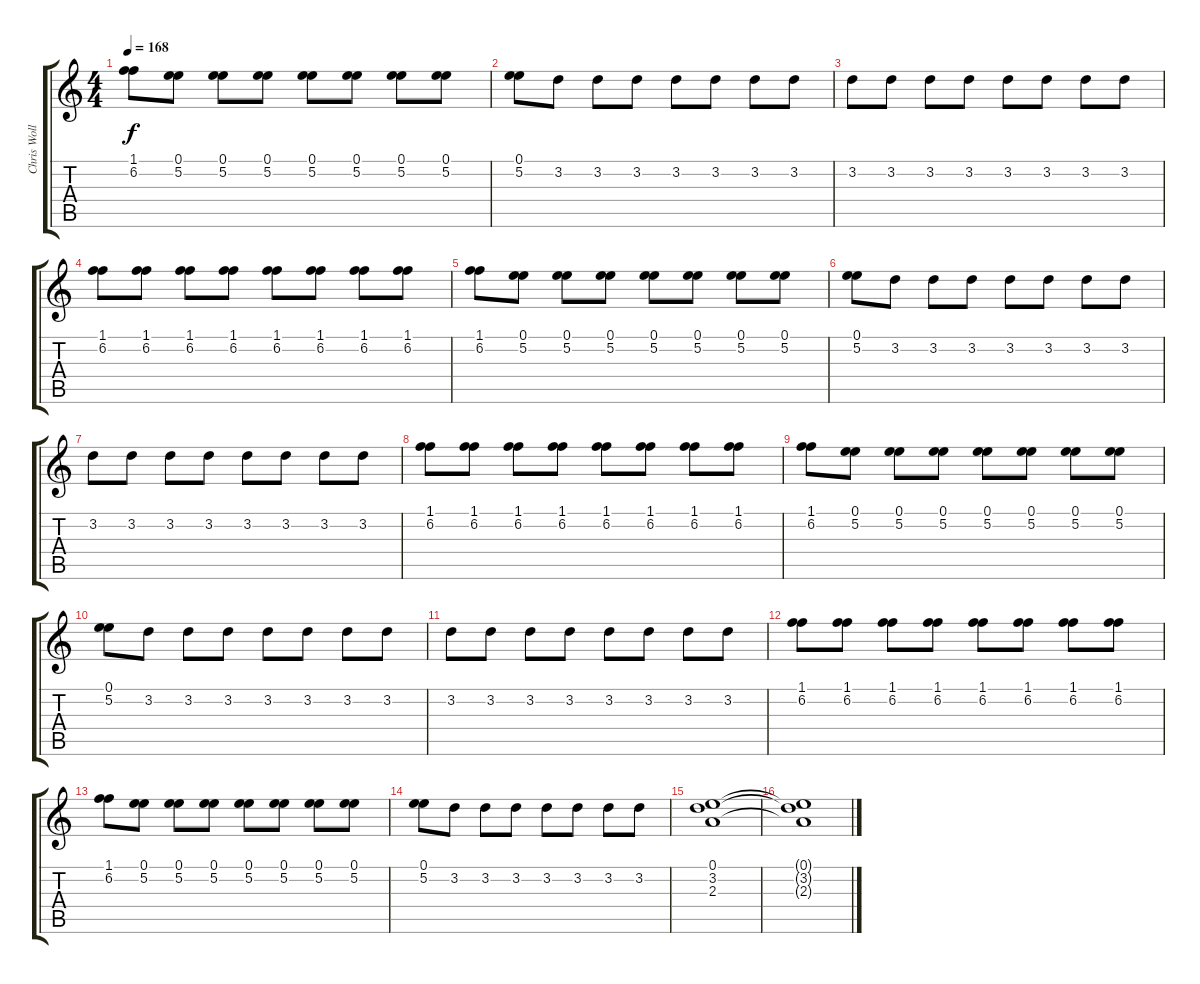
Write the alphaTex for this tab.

\track ("Chris Wollard" "Chris Woll") {instrument overdrivenguitar}
\staff {score tabs}
\tuning (E4 B3 G3 D3 A2 E2) {hide}
\ts (4 4)
\tempo 168
\clef g2
\ks c
(1.1 6.2).8{dy f} (0.1 5.2).8 (0.1 5.2).8 (0.1 5.2).8 (0.1 5.2).8 (0.1 5.2).8 (0.1 5.2).8 (0.1 5.2).8 |
(0.1 5.2).8 3.2.8 3.2.8 3.2.8 3.2.8 3.2.8 3.2.8 3.2.8 |
3.2.8 3.2.8 3.2.8 3.2.8 3.2.8 3.2.8 3.2.8 3.2.8 |
(1.1 6.2).8 (1.1 6.2).8 (1.1 6.2).8 (1.1 6.2).8 (1.1 6.2).8 (1.1 6.2).8 (1.1 6.2).8 (1.1 6.2).8 |
(1.1 6.2).8 (0.1 5.2).8 (0.1 5.2).8 (0.1 5.2).8 (0.1 5.2).8 (0.1 5.2).8 (0.1 5.2).8 (0.1 5.2).8 |
(0.1 5.2).8 3.2.8 3.2.8 3.2.8 3.2.8 3.2.8 3.2.8 3.2.8 |
3.2.8 3.2.8 3.2.8 3.2.8 3.2.8 3.2.8 3.2.8 3.2.8 |
(1.1 6.2).8 (1.1 6.2).8 (1.1 6.2).8 (1.1 6.2).8 (1.1 6.2).8 (1.1 6.2).8 (1.1 6.2).8 (1.1 6.2).8 |
(1.1 6.2).8 (0.1 5.2).8 (0.1 5.2).8 (0.1 5.2).8 (0.1 5.2).8 (0.1 5.2).8 (0.1 5.2).8 (0.1 5.2).8 |
(0.1 5.2).8 3.2.8 3.2.8 3.2.8 3.2.8 3.2.8 3.2.8 3.2.8 |
3.2.8 3.2.8 3.2.8 3.2.8 3.2.8 3.2.8 3.2.8 3.2.8 |
(1.1 6.2).8 (1.1 6.2).8 (1.1 6.2).8 (1.1 6.2).8 (1.1 6.2).8 (1.1 6.2).8 (1.1 6.2).8 (1.1 6.2).8 |
(1.1 6.2).8 (0.1 5.2).8 (0.1 5.2).8 (0.1 5.2).8 (0.1 5.2).8 (0.1 5.2).8 (0.1 5.2).8 (0.1 5.2).8 |
(0.1 5.2).8 3.2.8 3.2.8 3.2.8 3.2.8 3.2.8 3.2.8 3.2.8 |
(0.1 3.2 2.3).1 |
(0.1{t} 3.2{t} 2.3{t}).1{volume 9}
